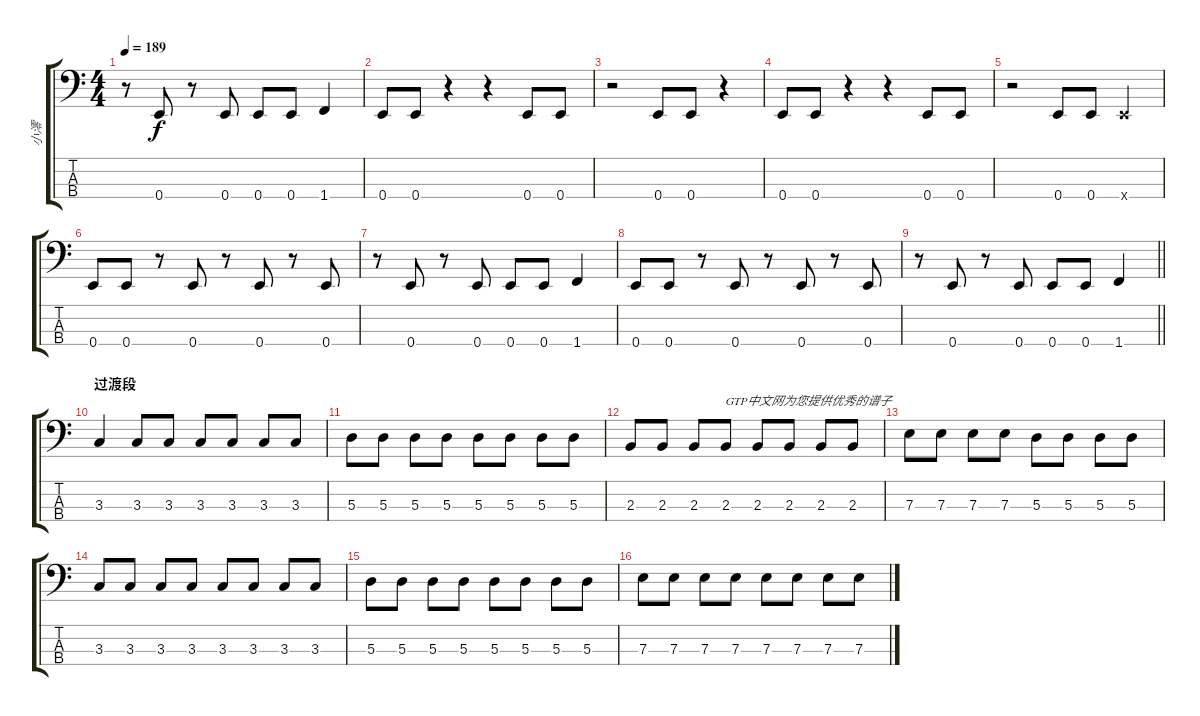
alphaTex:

\track ("小澪" "小澪") {instrument electricbassfinger}
\staff {score tabs}
\tuning (G2 D2 A1 E1) {hide}
\ts (4 4)
\tempo 189
\clef f4
\ks c
r.8{dy f} 0.4.8 r.8 0.4.8 0.4.8 0.4.8 1.4.4 |
0.4.8 0.4.8 r.4 r.4 0.4.8 0.4.8 |
r.2 0.4.8 0.4.8 r.4 |
0.4.8 0.4.8 r.4 r.4 0.4.8 0.4.8 |
r.2 0.4.8 0.4.8 0.4{x}.4 |
0.4.8 0.4.8 r.8 0.4.8 r.8 0.4.8 r.8 0.4.8 |
r.8 0.4.8 r.8 0.4.8 0.4.8 0.4.8 1.4.4 |
0.4.8 0.4.8 r.8 0.4.8 r.8 0.4.8 r.8 0.4.8 |
\barLineRight lightlight
r.8 0.4.8 r.8 0.4.8 0.4.8 0.4.8 1.4.4 |
\section ("" "过渡段")
3.3.4 3.3.8 3.3.8 3.3.8 3.3.8 3.3.8 3.3.8 |
5.3.8 5.3.8 5.3.8 5.3.8 5.3.8 5.3.8 5.3.8 5.3.8 |
2.3.8 2.3.8 2.3.8 2.3.8{txt "GTP中文网为您提供优秀的谱子"} 2.3.8 2.3.8 2.3.8 2.3.8 |
7.3.8 7.3.8 7.3.8 7.3.8 5.3.8 5.3.8 5.3.8 5.3.8 |
3.3.8 3.3.8 3.3.8 3.3.8 3.3.8 3.3.8 3.3.8 3.3.8 |
5.3.8 5.3.8 5.3.8 5.3.8 5.3.8 5.3.8 5.3.8 5.3.8 |
7.3.8 7.3.8 7.3.8 7.3.8 7.3.8 7.3.8 7.3.8 7.3.8
